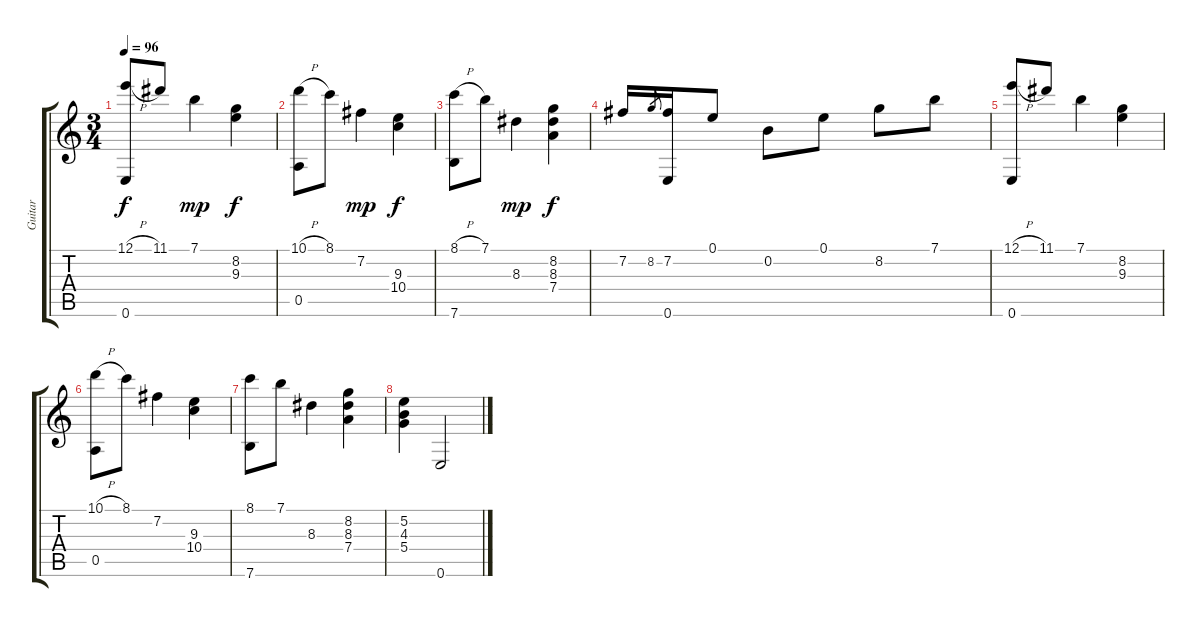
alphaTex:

\track ("Guitar" "Guitar") {instrument acousticguitarnylon}
\staff {score tabs}
\tuning (E4 B3 G3 D3 A2 E2) {hide}
\ts (3 4)
\tempo 96
\clef g2
\ks c
(12.1{h} 0.6).8{dy f} 11.1.8 7.1.4{dy mp} (8.2 9.3).4{dy f} |
(10.1{h} 0.5).8 8.1.8 7.2.4{dy mp} (9.3 10.4).4{dy f} |
(8.1{h} 7.6).8 7.1.8 8.3.4{dy mp} (8.2 8.3 7.4).4{dy f} |
7.2.16 8.2.8{gr} (7.2 0.6).16 0.1.8 0.2.8 0.1.8 8.2.8 7.1.8 |
(12.1{h} 0.6).8 11.1.8 7.1.4 (8.2 9.3).4 |
(10.1{h} 0.5).8 8.1.8 7.2.4 (9.3 10.4).4 |
(8.1 7.6).8 7.1.8 8.3.4 (8.2 8.3 7.4).4 |
(5.2 4.3 5.4).4 0.6.2
